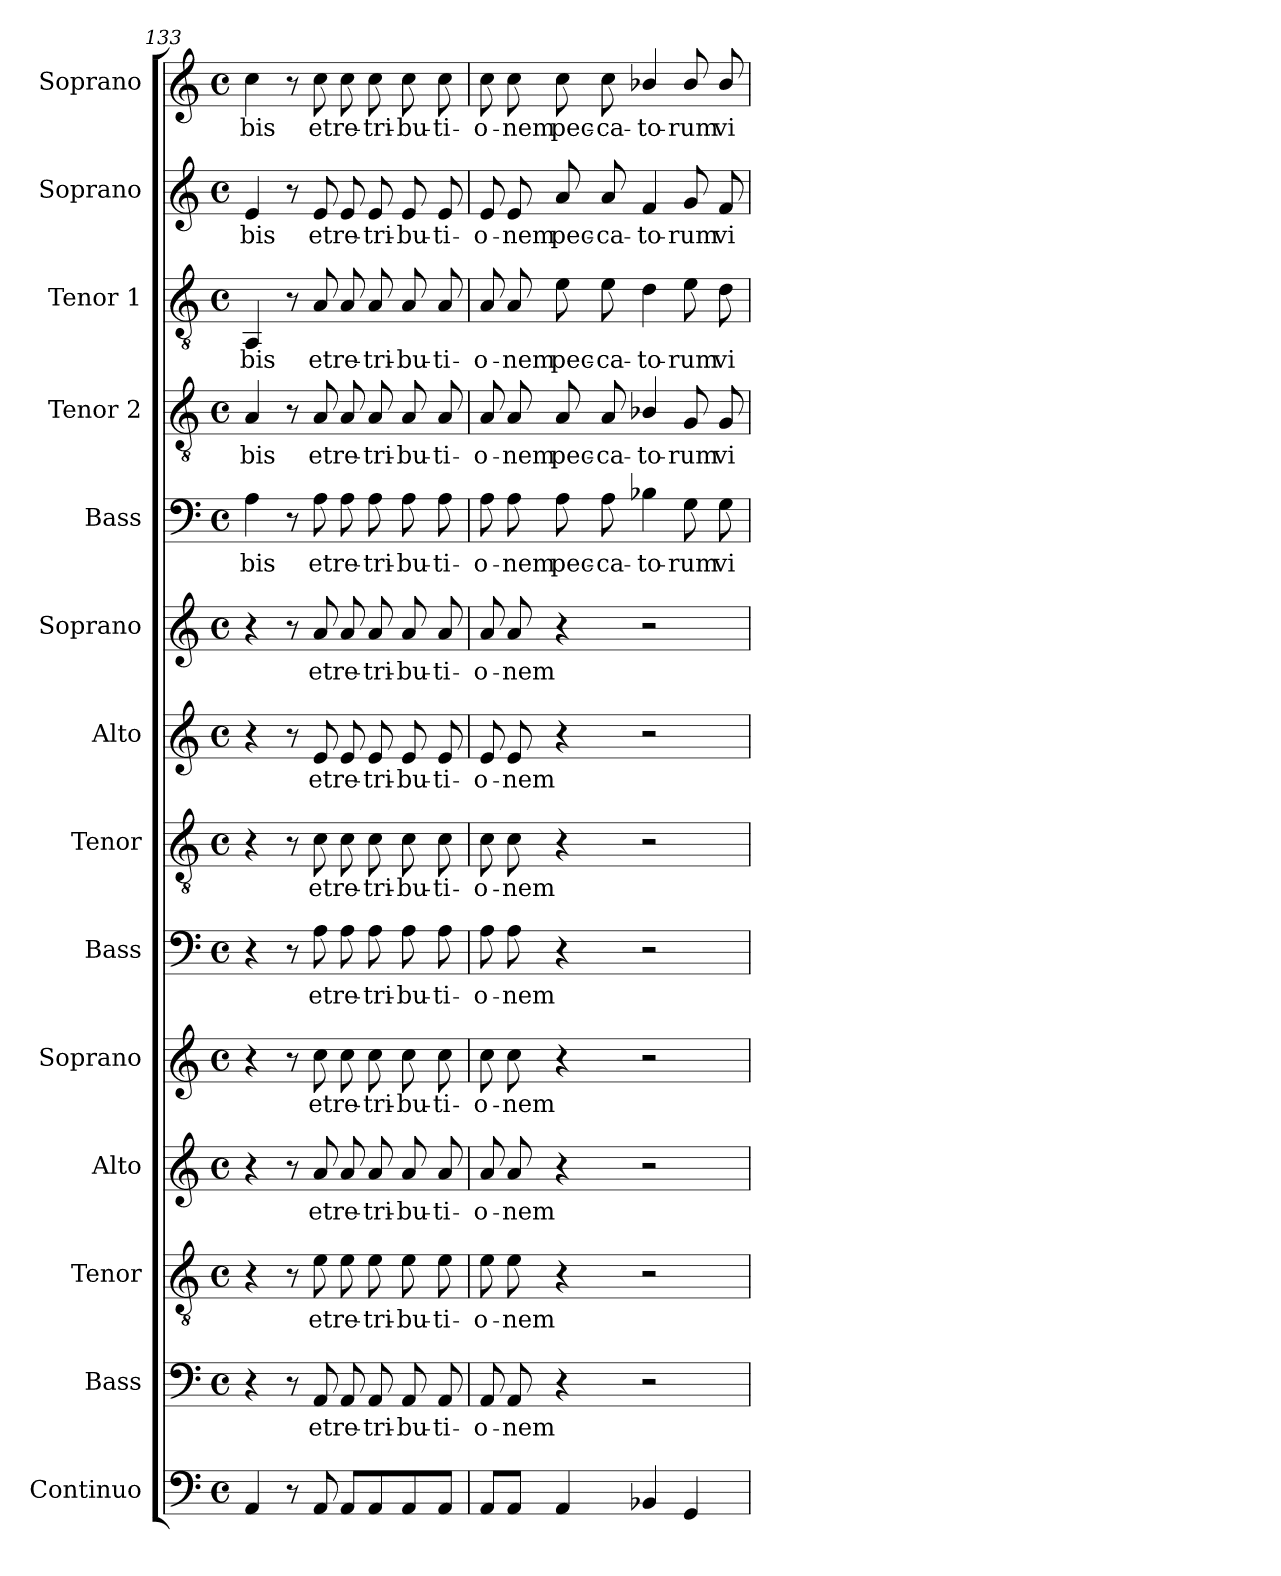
**kern	**kern	**text	**kern	**text	**kern	**text	**kern	**text	**kern	**text	**kern	**text	**kern	**text	**kern	**text	**kern	**text	**kern	**text	**kern	**text	**kern	**text	**kern	**text
*part14	*part13	*part13	*part12	*part12	*part11	*part11	*part10	*part10	*part9	*part9	*part8	*part8	*part7	*part7	*part6	*part6	*part5	*part5	*part4	*part4	*part3	*part3	*part2	*part2	*part1	*part1
*staff14	*staff13	*staff13	*staff12	*staff12	*staff11	*staff11	*staff10	*staff10	*staff9	*staff9	*staff8	*staff8	*staff7	*staff7	*staff6	*staff6	*staff5	*staff5	*staff4	*staff4	*staff3	*staff3	*staff2	*staff2	*staff1	*staff1
*I"Continuo	*I"Bass	*	*I"Tenor	*	*I"Alto	*	*I"Soprano	*	*I"Bass	*	*I"Tenor	*	*I"Alto	*	*I"Soprano	*	*I"Bass	*	*I"Tenor 2	*	*I"Tenor 1	*	*I"Soprano	*	*I"Soprano	*
*I'Cont.	*I'B.	*	*I'T.	*	*I'A.	*	*I'S.	*	*I'B.	*	*I'T.	*	*I'A.	*	*I'S.	*	*I'B.	*	*I'T2.	*	*I'T1.	*	*I'S.	*	*I'S.	*
!!LO:PB:g=z
*clefF4	*clefF4	*	*clefGv2	*	*clefG2	*	*clefG2	*	*clefF4	*	*clefGv2	*	*clefG2	*	*clefG2	*	*clefF4	*	*clefGv2	*	*clefGv2	*	*clefG2	*	*clefG2	*
*	*	*	*ITrd7c12	*	*	*	*	*	*	*	*ITrd7c12	*	*	*	*	*	*	*	*ITrd7c12	*	*ITrd7c12	*	*	*	*	*
*k[]	*k[]	*	*k[]	*	*k[]	*	*k[]	*	*k[]	*	*k[]	*	*k[]	*	*k[]	*	*k[]	*	*k[]	*	*k[]	*	*k[]	*	*k[]	*
*C:	*C:	*	*C:	*	*C:	*	*C:	*	*C:	*	*C:	*	*C:	*	*C:	*	*C:	*	*C:	*	*C:	*	*C:	*	*C:	*
*M4/4	*M4/4	*	*M4/4	*	*M4/4	*	*M4/4	*	*M4/4	*	*M4/4	*	*M4/4	*	*M4/4	*	*M4/4	*	*M4/4	*	*M4/4	*	*M4/4	*	*M4/4	*
*met(c)	*met(c)	*	*met(c)	*	*met(c)	*	*met(c)	*	*met(c)	*	*met(c)	*	*met(c)	*	*met(c)	*	*met(c)	*	*met(c)	*	*met(c)	*	*met(c)	*	*met(c)	*
=133	=133	=133	=133	=133	=133	=133	=133	=133	=133	=133	=133	=133	=133	=133	=133	=133	=133	=133	=133	=133	=133	=133	=133	=133	=133	=133
!	!	!	!	!	!	!	!	!	!	!	!	!	!	!	!	!	!	!LO:LY:b:color=#000000	!	!	!	!	!	!	!	!
!	!	!	!	!	!	!	!	!	!	!	!	!	!	!	!	!	!	!	!	!LO:LY:b:color=#000000	!	!	!	!	!	!
!	!	!	!	!	!	!	!	!	!	!	!	!	!	!	!	!	!	!	!	!	!	!LO:LY:b:color=#000000	!	!	!	!
!	!	!	!	!	!	!	!	!	!	!	!	!	!	!	!	!	!	!	!	!	!	!	!	!LO:LY:b:color=#000000	!	!
!	!	!	!	!	!	!	!	!	!	!	!	!	!	!	!	!	!	!	!	!	!	!	!	!	!	!LO:LY:b:color=#000000
4AAi/	4r	.	4r	.	4r	.	4r	.	4r	.	4r	.	4r	.	4r	.	4Ai\	-bis	4AAi/	-bis	4AAAi/	-bis	4ei/	-bis	4cci\	-bis
8r	8r	.	8r	.	8r	.	8r	.	8r	.	8r	.	8r	.	8r	.	8r	.	8r	.	8r	.	8r	.	8r	.
!	!	!LO:LY:b:color=#000000	!	!	!	!	!	!	!	!	!	!	!	!	!	!	!	!	!	!	!	!	!	!	!	!
!	!	!	!	!LO:LY:b:color=#000000	!	!	!	!	!	!	!	!	!	!	!	!	!	!	!	!	!	!	!	!	!	!
!	!	!	!	!	!	!LO:LY:b:color=#000000	!	!	!	!	!	!	!	!	!	!	!	!	!	!	!	!	!	!	!	!
!	!	!	!	!	!	!	!	!LO:LY:b:color=#000000	!	!	!	!	!	!	!	!	!	!	!	!	!	!	!	!	!	!
!	!	!	!	!	!	!	!	!	!	!LO:LY:b:color=#000000	!	!	!	!	!	!	!	!	!	!	!	!	!	!	!	!
!	!	!	!	!	!	!	!	!	!	!	!	!LO:LY:b:color=#000000	!	!	!	!	!	!	!	!	!	!	!	!	!	!
!	!	!	!	!	!	!	!	!	!	!	!	!	!	!LO:LY:b:color=#000000	!	!	!	!	!	!	!	!	!	!	!	!
!	!	!	!	!	!	!	!	!	!	!	!	!	!	!	!	!LO:LY:b:color=#000000	!	!	!	!	!	!	!	!	!	!
!	!	!	!	!	!	!	!	!	!	!	!	!	!	!	!	!	!	!LO:LY:b:color=#000000	!	!	!	!	!	!	!	!
!	!	!	!	!	!	!	!	!	!	!	!	!	!	!	!	!	!	!	!	!LO:LY:b:color=#000000	!	!	!	!	!	!
!	!	!	!	!	!	!	!	!	!	!	!	!	!	!	!	!	!	!	!	!	!	!LO:LY:b:color=#000000	!	!	!	!
!	!	!	!	!	!	!	!	!	!	!	!	!	!	!	!	!	!	!	!	!	!	!	!	!LO:LY:b:color=#000000	!	!
!	!	!	!	!	!	!	!	!	!	!	!	!	!	!	!	!	!	!	!	!	!	!	!	!	!	!LO:LY:b:color=#000000
8AAi/	8AAi/	et	8Ei\	et	8ai/	et	8cci\	et	8Ai\	et	8Ci\	et	8ei/	et	8ai/	et	8Ai\	et	8AAi/	et	8AAi/	et	8ei/	et	8cci\	et
!	!	!LO:LY:b:color=#000000	!	!	!	!	!	!	!	!	!	!	!	!	!	!	!	!	!	!	!	!	!	!	!	!
!	!	!	!	!LO:LY:b:color=#000000	!	!	!	!	!	!	!	!	!	!	!	!	!	!	!	!	!	!	!	!	!	!
!	!	!	!	!	!	!LO:LY:b:color=#000000	!	!	!	!	!	!	!	!	!	!	!	!	!	!	!	!	!	!	!	!
!	!	!	!	!	!	!	!	!LO:LY:b:color=#000000	!	!	!	!	!	!	!	!	!	!	!	!	!	!	!	!	!	!
!	!	!	!	!	!	!	!	!	!	!LO:LY:b:color=#000000	!	!	!	!	!	!	!	!	!	!	!	!	!	!	!	!
!	!	!	!	!	!	!	!	!	!	!	!	!LO:LY:b:color=#000000	!	!	!	!	!	!	!	!	!	!	!	!	!	!
!	!	!	!	!	!	!	!	!	!	!	!	!	!	!LO:LY:b:color=#000000	!	!	!	!	!	!	!	!	!	!	!	!
!	!	!	!	!	!	!	!	!	!	!	!	!	!	!	!	!LO:LY:b:color=#000000	!	!	!	!	!	!	!	!	!	!
!	!	!	!	!	!	!	!	!	!	!	!	!	!	!	!	!	!	!LO:LY:b:color=#000000	!	!	!	!	!	!	!	!
!	!	!	!	!	!	!	!	!	!	!	!	!	!	!	!	!	!	!	!	!LO:LY:b:color=#000000	!	!	!	!	!	!
!	!	!	!	!	!	!	!	!	!	!	!	!	!	!	!	!	!	!	!	!	!	!LO:LY:b:color=#000000	!	!	!	!
!	!	!	!	!	!	!	!	!	!	!	!	!	!	!	!	!	!	!	!	!	!	!	!	!LO:LY:b:color=#000000	!	!
!	!	!	!	!	!	!	!	!	!	!	!	!	!	!	!	!	!	!	!	!	!	!	!	!	!	!LO:LY:b:color=#000000
8AAi/L	8AAi/	re-	8Ei\	re-	8ai/	re-	8cci\	re-	8Ai\	re-	8Ci\	re-	8ei/	re-	8ai/	re-	8Ai\	re-	8AAi/	re-	8AAi/	re-	8ei/	re-	8cci\	re-
!	!	!LO:LY:b:color=#000000	!	!	!	!	!	!	!	!	!	!	!	!	!	!	!	!	!	!	!	!	!	!	!	!
!	!	!	!	!LO:LY:b:color=#000000	!	!	!	!	!	!	!	!	!	!	!	!	!	!	!	!	!	!	!	!	!	!
!	!	!	!	!	!	!LO:LY:b:color=#000000	!	!	!	!	!	!	!	!	!	!	!	!	!	!	!	!	!	!	!	!
!	!	!	!	!	!	!	!	!LO:LY:b:color=#000000	!	!	!	!	!	!	!	!	!	!	!	!	!	!	!	!	!	!
!	!	!	!	!	!	!	!	!	!	!LO:LY:b:color=#000000	!	!	!	!	!	!	!	!	!	!	!	!	!	!	!	!
!	!	!	!	!	!	!	!	!	!	!	!	!LO:LY:b:color=#000000	!	!	!	!	!	!	!	!	!	!	!	!	!	!
!	!	!	!	!	!	!	!	!	!	!	!	!	!	!LO:LY:b:color=#000000	!	!	!	!	!	!	!	!	!	!	!	!
!	!	!	!	!	!	!	!	!	!	!	!	!	!	!	!	!LO:LY:b:color=#000000	!	!	!	!	!	!	!	!	!	!
!	!	!	!	!	!	!	!	!	!	!	!	!	!	!	!	!	!	!LO:LY:b:color=#000000	!	!	!	!	!	!	!	!
!	!	!	!	!	!	!	!	!	!	!	!	!	!	!	!	!	!	!	!	!LO:LY:b:color=#000000	!	!	!	!	!	!
!	!	!	!	!	!	!	!	!	!	!	!	!	!	!	!	!	!	!	!	!	!	!LO:LY:b:color=#000000	!	!	!	!
!	!	!	!	!	!	!	!	!	!	!	!	!	!	!	!	!	!	!	!	!	!	!	!	!LO:LY:b:color=#000000	!	!
!	!	!	!	!	!	!	!	!	!	!	!	!	!	!	!	!	!	!	!	!	!	!	!	!	!	!LO:LY:b:color=#000000
8AAi/	8AAi/	-tri-	8Ei\	-tri-	8ai/	-tri-	8cci\	-tri-	8Ai\	-tri-	8Ci\	-tri-	8ei/	-tri-	8ai/	-tri-	8Ai\	-tri-	8AAi/	-tri-	8AAi/	-tri-	8ei/	-tri-	8cci\	-tri-
!	!	!LO:LY:b:color=#000000	!	!	!	!	!	!	!	!	!	!	!	!	!	!	!	!	!	!	!	!	!	!	!	!
!	!	!	!	!LO:LY:b:color=#000000	!	!	!	!	!	!	!	!	!	!	!	!	!	!	!	!	!	!	!	!	!	!
!	!	!	!	!	!	!LO:LY:b:color=#000000	!	!	!	!	!	!	!	!	!	!	!	!	!	!	!	!	!	!	!	!
!	!	!	!	!	!	!	!	!LO:LY:b:color=#000000	!	!	!	!	!	!	!	!	!	!	!	!	!	!	!	!	!	!
!	!	!	!	!	!	!	!	!	!	!LO:LY:b:color=#000000	!	!	!	!	!	!	!	!	!	!	!	!	!	!	!	!
!	!	!	!	!	!	!	!	!	!	!	!	!LO:LY:b:color=#000000	!	!	!	!	!	!	!	!	!	!	!	!	!	!
!	!	!	!	!	!	!	!	!	!	!	!	!	!	!LO:LY:b:color=#000000	!	!	!	!	!	!	!	!	!	!	!	!
!	!	!	!	!	!	!	!	!	!	!	!	!	!	!	!	!LO:LY:b:color=#000000	!	!	!	!	!	!	!	!	!	!
!	!	!	!	!	!	!	!	!	!	!	!	!	!	!	!	!	!	!LO:LY:b:color=#000000	!	!	!	!	!	!	!	!
!	!	!	!	!	!	!	!	!	!	!	!	!	!	!	!	!	!	!	!	!LO:LY:b:color=#000000	!	!	!	!	!	!
!	!	!	!	!	!	!	!	!	!	!	!	!	!	!	!	!	!	!	!	!	!	!LO:LY:b:color=#000000	!	!	!	!
!	!	!	!	!	!	!	!	!	!	!	!	!	!	!	!	!	!	!	!	!	!	!	!	!LO:LY:b:color=#000000	!	!
!	!	!	!	!	!	!	!	!	!	!	!	!	!	!	!	!	!	!	!	!	!	!	!	!	!	!LO:LY:b:color=#000000
8AAi/	8AAi/	-bu-	8Ei\	-bu-	8ai/	-bu-	8cci\	-bu-	8Ai\	-bu-	8Ci\	-bu-	8ei/	-bu-	8ai/	-bu-	8Ai\	-bu-	8AAi/	-bu-	8AAi/	-bu-	8ei/	-bu-	8cci\	-bu-
!	!	!LO:LY:b:color=#000000	!	!	!	!	!	!	!	!	!	!	!	!	!	!	!	!	!	!	!	!	!	!	!	!
!	!	!	!	!LO:LY:b:color=#000000	!	!	!	!	!	!	!	!	!	!	!	!	!	!	!	!	!	!	!	!	!	!
!	!	!	!	!	!	!LO:LY:b:color=#000000	!	!	!	!	!	!	!	!	!	!	!	!	!	!	!	!	!	!	!	!
!	!	!	!	!	!	!	!	!LO:LY:b:color=#000000	!	!	!	!	!	!	!	!	!	!	!	!	!	!	!	!	!	!
!	!	!	!	!	!	!	!	!	!	!LO:LY:b:color=#000000	!	!	!	!	!	!	!	!	!	!	!	!	!	!	!	!
!	!	!	!	!	!	!	!	!	!	!	!	!LO:LY:b:color=#000000	!	!	!	!	!	!	!	!	!	!	!	!	!	!
!	!	!	!	!	!	!	!	!	!	!	!	!	!	!LO:LY:b:color=#000000	!	!	!	!	!	!	!	!	!	!	!	!
!	!	!	!	!	!	!	!	!	!	!	!	!	!	!	!	!LO:LY:b:color=#000000	!	!	!	!	!	!	!	!	!	!
!	!	!	!	!	!	!	!	!	!	!	!	!	!	!	!	!	!	!LO:LY:b:color=#000000	!	!	!	!	!	!	!	!
!	!	!	!	!	!	!	!	!	!	!	!	!	!	!	!	!	!	!	!	!LO:LY:b:color=#000000	!	!	!	!	!	!
!	!	!	!	!	!	!	!	!	!	!	!	!	!	!	!	!	!	!	!	!	!	!LO:LY:b:color=#000000	!	!	!	!
!	!	!	!	!	!	!	!	!	!	!	!	!	!	!	!	!	!	!	!	!	!	!	!	!LO:LY:b:color=#000000	!	!
!	!	!	!	!	!	!	!	!	!	!	!	!	!	!	!	!	!	!	!	!	!	!	!	!	!	!LO:LY:b:color=#000000
8AAi/J	8AAi/	-ti-	8Ei\	-ti-	8ai/	-ti-	8cci\	-ti-	8Ai\	-ti-	8Ci\	-ti-	8ei/	-ti-	8ai/	-ti-	8Ai\	-ti-	8AAi/	-ti-	8AAi/	-ti-	8ei/	-ti-	8cci\	-ti-
=134	=134	=134	=134	=134	=134	=134	=134	=134	=134	=134	=134	=134	=134	=134	=134	=134	=134	=134	=134	=134	=134	=134	=134	=134	=134	=134
!	!	!LO:LY:b:color=#000000	!	!	!	!	!	!	!	!	!	!	!	!	!	!	!	!	!	!	!	!	!	!	!	!
!	!	!	!	!LO:LY:b:color=#000000	!	!	!	!	!	!	!	!	!	!	!	!	!	!	!	!	!	!	!	!	!	!
!	!	!	!	!	!	!LO:LY:b:color=#000000	!	!	!	!	!	!	!	!	!	!	!	!	!	!	!	!	!	!	!	!
!	!	!	!	!	!	!	!	!LO:LY:b:color=#000000	!	!	!	!	!	!	!	!	!	!	!	!	!	!	!	!	!	!
!	!	!	!	!	!	!	!	!	!	!LO:LY:b:color=#000000	!	!	!	!	!	!	!	!	!	!	!	!	!	!	!	!
!	!	!	!	!	!	!	!	!	!	!	!	!LO:LY:b:color=#000000	!	!	!	!	!	!	!	!	!	!	!	!	!	!
!	!	!	!	!	!	!	!	!	!	!	!	!	!	!LO:LY:b:color=#000000	!	!	!	!	!	!	!	!	!	!	!	!
!	!	!	!	!	!	!	!	!	!	!	!	!	!	!	!	!LO:LY:b:color=#000000	!	!	!	!	!	!	!	!	!	!
!	!	!	!	!	!	!	!	!	!	!	!	!	!	!	!	!	!	!LO:LY:b:color=#000000	!	!	!	!	!	!	!	!
!	!	!	!	!	!	!	!	!	!	!	!	!	!	!	!	!	!	!	!	!LO:LY:b:color=#000000	!	!	!	!	!	!
!	!	!	!	!	!	!	!	!	!	!	!	!	!	!	!	!	!	!	!	!	!	!LO:LY:b:color=#000000	!	!	!	!
!	!	!	!	!	!	!	!	!	!	!	!	!	!	!	!	!	!	!	!	!	!	!	!	!LO:LY:b:color=#000000	!	!
!	!	!	!	!	!	!	!	!	!	!	!	!	!	!	!	!	!	!	!	!	!	!	!	!	!	!LO:LY:b:color=#000000
8AAi/L	8AAi/	-o-	8Ei\	-o-	8ai/	-o-	8cci\	-o-	8Ai\	-o-	8Ci\	-o-	8ei/	-o-	8ai/	-o-	8Ai\	-o-	8AAi/	-o-	8AAi/	-o-	8ei/	-o-	8cci\	-o-
!	!	!LO:LY:b:color=#000000	!	!	!	!	!	!	!	!	!	!	!	!	!	!	!	!	!	!	!	!	!	!	!	!
!	!	!	!	!LO:LY:b:color=#000000	!	!	!	!	!	!	!	!	!	!	!	!	!	!	!	!	!	!	!	!	!	!
!	!	!	!	!	!	!LO:LY:b:color=#000000	!	!	!	!	!	!	!	!	!	!	!	!	!	!	!	!	!	!	!	!
!	!	!	!	!	!	!	!	!LO:LY:b:color=#000000	!	!	!	!	!	!	!	!	!	!	!	!	!	!	!	!	!	!
!	!	!	!	!	!	!	!	!	!	!LO:LY:b:color=#000000	!	!	!	!	!	!	!	!	!	!	!	!	!	!	!	!
!	!	!	!	!	!	!	!	!	!	!	!	!LO:LY:b:color=#000000	!	!	!	!	!	!	!	!	!	!	!	!	!	!
!	!	!	!	!	!	!	!	!	!	!	!	!	!	!LO:LY:b:color=#000000	!	!	!	!	!	!	!	!	!	!	!	!
!	!	!	!	!	!	!	!	!	!	!	!	!	!	!	!	!LO:LY:b:color=#000000	!	!	!	!	!	!	!	!	!	!
!	!	!	!	!	!	!	!	!	!	!	!	!	!	!	!	!	!	!LO:LY:b:color=#000000	!	!	!	!	!	!	!	!
!	!	!	!	!	!	!	!	!	!	!	!	!	!	!	!	!	!	!	!	!LO:LY:b:color=#000000	!	!	!	!	!	!
!	!	!	!	!	!	!	!	!	!	!	!	!	!	!	!	!	!	!	!	!	!	!LO:LY:b:color=#000000	!	!	!	!
!	!	!	!	!	!	!	!	!	!	!	!	!	!	!	!	!	!	!	!	!	!	!	!	!LO:LY:b:color=#000000	!	!
!	!	!	!	!	!	!	!	!	!	!	!	!	!	!	!	!	!	!	!	!	!	!	!	!	!	!LO:LY:b:color=#000000
8AAi/J	8AAi/	-nem	8Ei\	-nem	8ai/	-nem	8cci\	-nem	8Ai\	-nem	8Ci\	-nem	8ei/	-nem	8ai/	-nem	8Ai\	-nem	8AAi/	-nem	8AAi/	-nem	8ei/	-nem	8cci\	-nem
!	!	!	!	!	!	!	!	!	!	!	!	!	!	!	!	!	!	!LO:LY:b:color=#000000	!	!	!	!	!	!	!	!
!	!	!	!	!	!	!	!	!	!	!	!	!	!	!	!	!	!	!	!	!LO:LY:b:color=#000000	!	!	!	!	!	!
!	!	!	!	!	!	!	!	!	!	!	!	!	!	!	!	!	!	!	!	!	!	!LO:LY:b:color=#000000	!	!	!	!
!	!	!	!	!	!	!	!	!	!	!	!	!	!	!	!	!	!	!	!	!	!	!	!	!LO:LY:b:color=#000000	!	!
!	!	!	!	!	!	!	!	!	!	!	!	!	!	!	!	!	!	!	!	!	!	!	!	!	!	!LO:LY:b:color=#000000
4AAi/	4r	.	4r	.	4r	.	4r	.	4r	.	4r	.	4r	.	4r	.	8Ai\	pec-	8AAi/	pec-	8Ei\	pec-	8ai/	pec-	8cci\	pec-
!	!	!	!	!	!	!	!	!	!	!	!	!	!	!	!	!	!	!LO:LY:b:color=#000000	!	!	!	!	!	!	!	!
!	!	!	!	!	!	!	!	!	!	!	!	!	!	!	!	!	!	!	!	!LO:LY:b:color=#000000	!	!	!	!	!	!
!	!	!	!	!	!	!	!	!	!	!	!	!	!	!	!	!	!	!	!	!	!	!LO:LY:b:color=#000000	!	!	!	!
!	!	!	!	!	!	!	!	!	!	!	!	!	!	!	!	!	!	!	!	!	!	!	!	!LO:LY:b:color=#000000	!	!
!	!	!	!	!	!	!	!	!	!	!	!	!	!	!	!	!	!	!	!	!	!	!	!	!	!	!LO:LY:b:color=#000000
.	.	.	.	.	.	.	.	.	.	.	.	.	.	.	.	.	8Ai\	-ca-	8AAi/	-ca-	8Ei\	-ca-	8ai/	-ca-	8cci\	-ca-
!	!	!	!	!	!	!	!	!	!	!	!	!	!	!	!	!	!	!LO:LY:b:color=#000000	!	!	!	!	!	!	!	!
!	!	!	!	!	!	!	!	!	!	!	!	!	!	!	!	!	!	!	!	!LO:LY:b:color=#000000	!	!	!	!	!	!
!	!	!	!	!	!	!	!	!	!	!	!	!	!	!	!	!	!	!	!	!	!	!LO:LY:b:color=#000000	!	!	!	!
!	!	!	!	!	!	!	!	!	!	!	!	!	!	!	!	!	!	!	!	!	!	!	!	!LO:LY:b:color=#000000	!	!
!	!	!	!	!	!	!	!	!	!	!	!	!	!	!	!	!	!	!	!	!	!	!	!	!	!	!LO:LY:b:color=#000000
4BB-Xi/	2r	.	2r	.	2r	.	2r	.	2r	.	2r	.	2r	.	2r	.	4B-Xi\	-to-	4BB-Xi/	-to-	4Di\	-to-	4fi/	-to-	4b-Xi/	-to-
!	!	!	!	!	!	!	!	!	!	!	!	!	!	!	!	!	!	!LO:LY:b:color=#000000	!	!	!	!	!	!	!	!
!	!	!	!	!	!	!	!	!	!	!	!	!	!	!	!	!	!	!	!	!LO:LY:b:color=#000000	!	!	!	!	!	!
!	!	!	!	!	!	!	!	!	!	!	!	!	!	!	!	!	!	!	!	!	!	!LO:LY:b:color=#000000	!	!	!	!
!	!	!	!	!	!	!	!	!	!	!	!	!	!	!	!	!	!	!	!	!	!	!	!	!LO:LY:b:color=#000000	!	!
!	!	!	!	!	!	!	!	!	!	!	!	!	!	!	!	!	!	!	!	!	!	!	!	!	!	!LO:LY:b:color=#000000
4GGi/	.	.	.	.	.	.	.	.	.	.	.	.	.	.	.	.	8Gi\	-rum	8GGi/	-rum	8Ei\	-rum	8gi/	-rum	8b-i/	-rum
!	!	!	!	!	!	!	!	!	!	!	!	!	!	!	!	!	!	!LO:LY:b:color=#000000	!	!	!	!	!	!	!	!
!	!	!	!	!	!	!	!	!	!	!	!	!	!	!	!	!	!	!	!	!LO:LY:b:color=#000000	!	!	!	!	!	!
!	!	!	!	!	!	!	!	!	!	!	!	!	!	!	!	!	!	!	!	!	!	!LO:LY:b:color=#000000	!	!	!	!
!	!	!	!	!	!	!	!	!	!	!	!	!	!	!	!	!	!	!	!	!	!	!	!	!LO:LY:b:color=#000000	!	!
!	!	!	!	!	!	!	!	!	!	!	!	!	!	!	!	!	!	!	!	!	!	!	!	!	!	!LO:LY:b:color=#000000
.	.	.	.	.	.	.	.	.	.	.	.	.	.	.	.	.	8Gi\	vi-	8GGi/	vi-	8Di\	vi-	8fi/	vi-	8b-i/	vi-
=	=	=	=	=	=	=	=	=	=	=	=	=	=	=	=	=	=	=	=	=	=	=	=	=	=	=
*-	*-	*-	*-	*-	*-	*-	*-	*-	*-	*-	*-	*-	*-	*-	*-	*-	*-	*-	*-	*-	*-	*-	*-	*-	*-	*-
